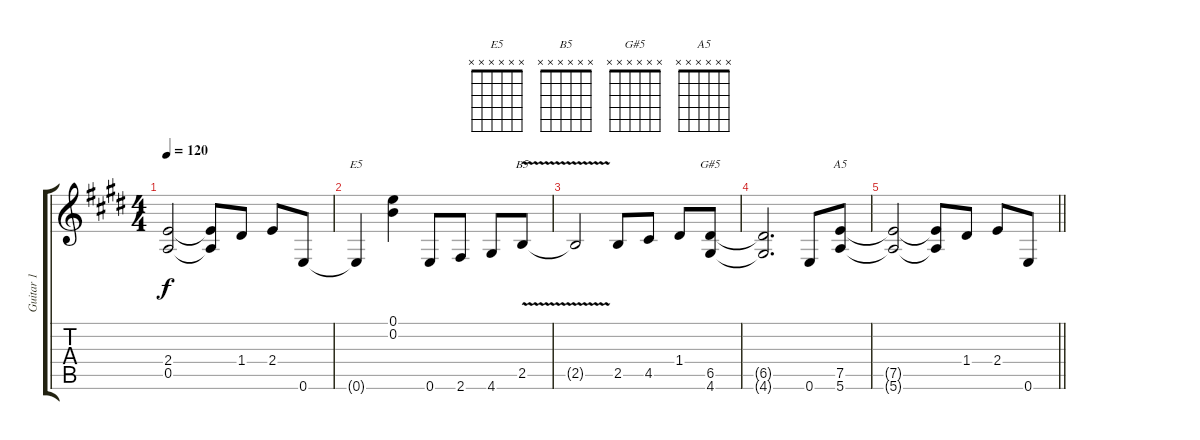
\track ("Guitar 1" "Guitar 1") {instrument distortionguitar}
\staff {score tabs}
\tuning (E4 B3 G3 D3 A2 E2) {hide}
\chord ("E5" x x x x x x)
\chord ("B5" x x x x x x)
\chord ("G#5" x x x x x x)
\chord ("A5" x x x x x x)
\ts (4 4)
\tempo 120
\clef g2
\ks e
(2.4{t} 0.5{t}).2{dy f} (2.4{t} 0.5{t}).8 1.4.8 2.4.8 0.6.8 |
0.6{t}.4{ch "E5" volume 0} (0.1 0.2).4 0.6.8 2.6.8 4.6.8 2.5{v}.8{ch "B5"} |
2.5{t}.2 2.5.8 4.5.8 1.4.8 (6.5 4.6).8{ch "G#5"} |
(6.5{t} 4.6{t}).2{d} 0.6.8 (7.5 5.6).8{ch "A5"} |
\barLineRight lightlight
(7.5{t} 5.6{t}).2 (7.5{t} 5.6{t}).8 1.4.8 2.4.8 0.6.8
